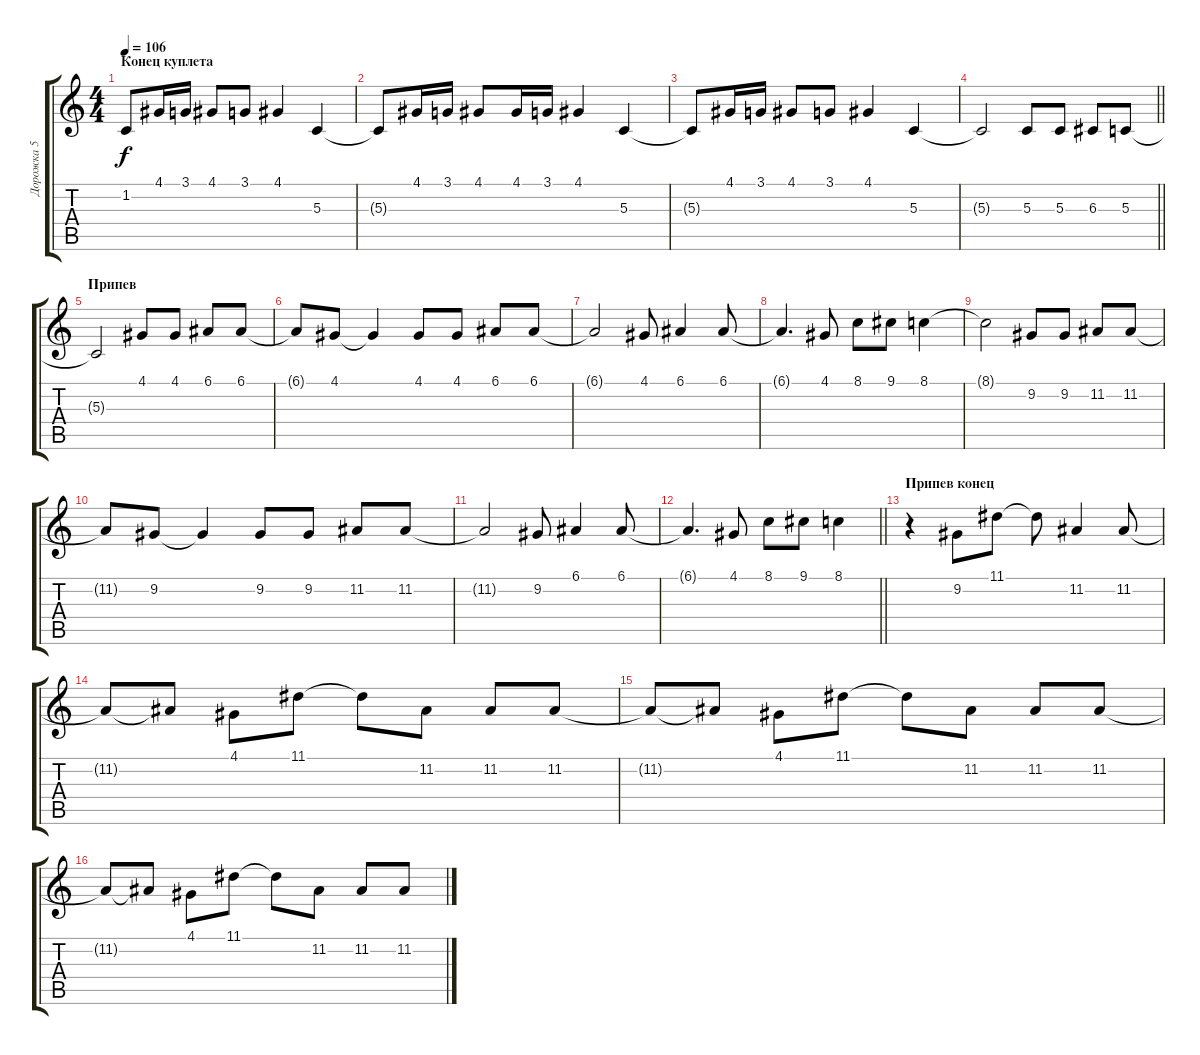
\track ("Дорожка 5" "Дорожка 5") {instrument accordion}
\staff {score tabs}
\tuning (E4 B3 G3 D3 A2 E2) {hide}
\ts (4 4)
\section ("" "Конец куплета")
\tempo 106
\clef g2
\ks c
1.2{t}.8{dy f} 4.1.16 3.1.16 4.1.8 3.1.8 4.1.4 5.3.4 |
5.3{t}.8 4.1.16 3.1.16 4.1.8 4.1.16 3.1.16 4.1.4 5.3.4 |
5.3{t}.8 4.1.16 3.1.16 4.1.8 3.1.8 4.1.4 5.3.4 |
\barLineRight lightlight
5.3{t}.2 5.3.8 5.3.8 6.3.8 5.3.8 |
\section ("" "Припев")
5.3{t}.2 4.1.8 4.1.8 6.1.8 6.1.8 |
6.1{t}.8 4.1.8 4.1{t}.4 4.1.8 4.1.8 6.1.8 6.1.8 |
6.1{t}.2 4.1.8 6.1.4 6.1.8 |
6.1{t}.4{d} 4.1.8 8.1.8 9.1.8 8.1.4 |
8.1{t}.2 9.2.8 9.2.8 11.2.8 11.2.8 |
11.2{t}.8 9.2.8 9.2{t}.4 9.2.8 9.2.8 11.2.8 11.2.8 |
11.2{t}.2 9.2.8 6.1.4 6.1.8 |
\barLineRight lightlight
6.1{t}.4{d} 4.1.8 8.1.8 9.1.8 8.1.4 |
\section ("" "Припев конец")
r.4 9.2.8 11.1.8 11.1{t}.8 11.2.4 11.2.8 |
11.2{t}.8 11.2{t}.8 4.1.8 11.1.8 11.1{t}.8 11.2.8 11.2.8 11.2.8 |
11.2{t}.8 11.2{t}.8 4.1.8 11.1.8 11.1{t}.8 11.2.8 11.2.8 11.2.8 |
11.2{t}.8 11.2{t}.8 4.1.8 11.1.8 11.1{t}.8 11.2.8 11.2.8 11.2.8
